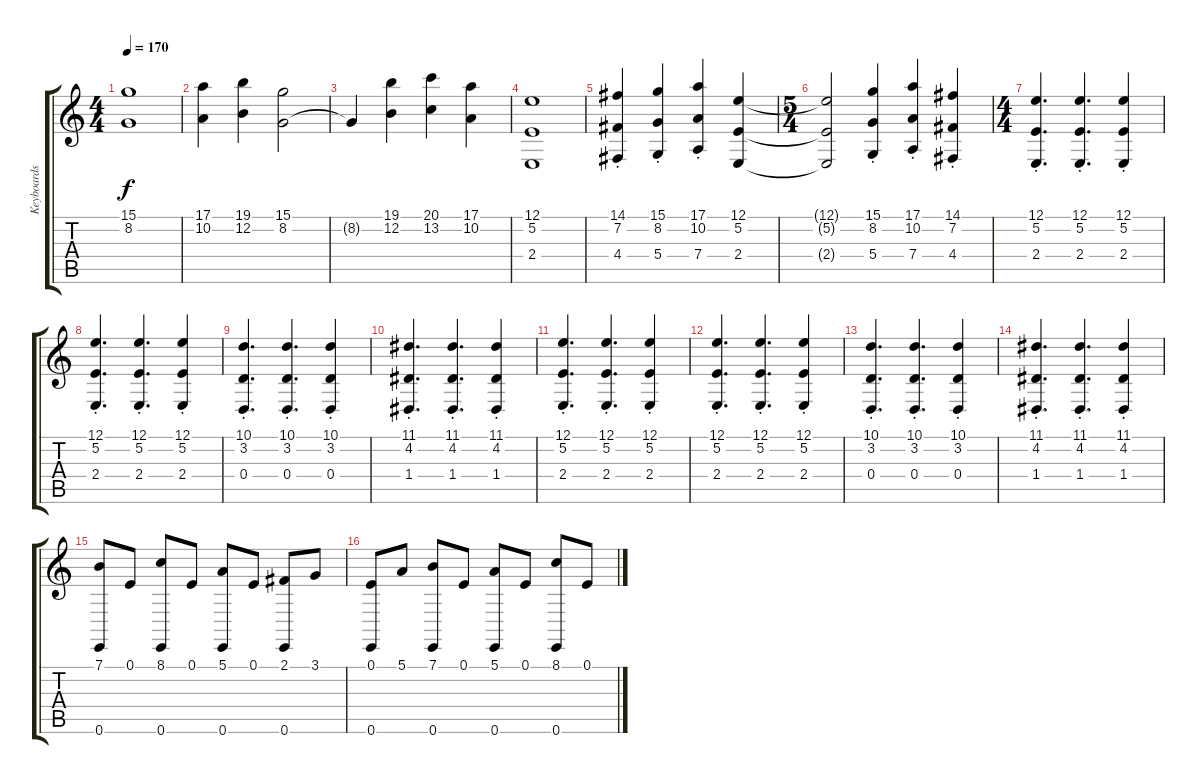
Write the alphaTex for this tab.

\track ("Keyboards" "Keyboards") {instrument synthstrings1}
\staff {score tabs}
\tuning (E4 B3 G3 D3 A2 E2) {hide}
\ts (4 4)
\tempo 170
\clef g2
\ks c
(15.1{t} 8.2{t}).1{dy f} |
(17.1 10.2).4 (19.1 12.2).4 (15.1 8.2).2 |
8.2{t}.4 (19.1 12.2).4 (20.1 13.2).4 (17.1 10.2).4 |
(12.1 5.2 2.4).1{instrument stringensemble1} |
(14.1{st} 7.2{st} 4.4{st}).4 (15.1{st} 8.2{st} 5.4{st}).4 (17.1{st} 10.2{st} 7.4{st}).4 (12.1 5.2 2.4).4 |
\ts (5 4)
(12.1{t} 5.2{t} 2.4{t}).2 (15.1{st} 8.2{st} 5.4{st}).4 (17.1{st} 10.2{st} 7.4{st}).4 (14.1{st} 7.2{st} 4.4{st}).4 |
\ts (4 4)
(12.1{st} 5.2{st} 2.4{st}).4{d} (12.1{st} 5.2{st} 2.4{st}).4{d} (12.1{st} 5.2{st} 2.4{st}).4 |
(12.1{st} 5.2{st} 2.4{st}).4{d} (12.1{st} 5.2{st} 2.4{st}).4{d} (12.1{st} 5.2{st} 2.4{st}).4 |
(10.1{st} 3.2{st} 0.4{st}).4{d} (10.1{st} 3.2{st} 0.4{st}).4{d} (10.1{st} 3.2{st} 0.4{st}).4 |
(11.1{st} 4.2{st} 1.4{st}).4{d} (11.1{st} 4.2{st} 1.4{st}).4{d} (11.1{st} 4.2{st} 1.4{st}).4 |
(12.1{st} 5.2{st} 2.4{st}).4{d} (12.1{st} 5.2{st} 2.4{st}).4{d} (12.1{st} 5.2{st} 2.4{st}).4 |
(12.1{st} 5.2{st} 2.4{st}).4{d} (12.1{st} 5.2{st} 2.4{st}).4{d} (12.1{st} 5.2{st} 2.4{st}).4 |
(10.1{st} 3.2{st} 0.4{st}).4{d} (10.1{st} 3.2{st} 0.4{st}).4{d} (10.1{st} 3.2{st} 0.4{st}).4 |
(11.1{st} 4.2{st} 1.4{st}).4{d} (11.1{st} 4.2{st} 1.4{st}).4{d} (11.1{st} 4.2{st} 1.4{st}).4 |
(7.1 0.6).8{volume 12 instrument synthstrings1} 0.1.8 (8.1 0.6).8 0.1.8 (5.1 0.6).8 0.1.8 (2.1 0.6).8 3.1.8 |
(0.1 0.6).8 5.1.8 (7.1 0.6).8 0.1.8 (5.1 0.6).8 0.1.8 (8.1 0.6).8 0.1.8
